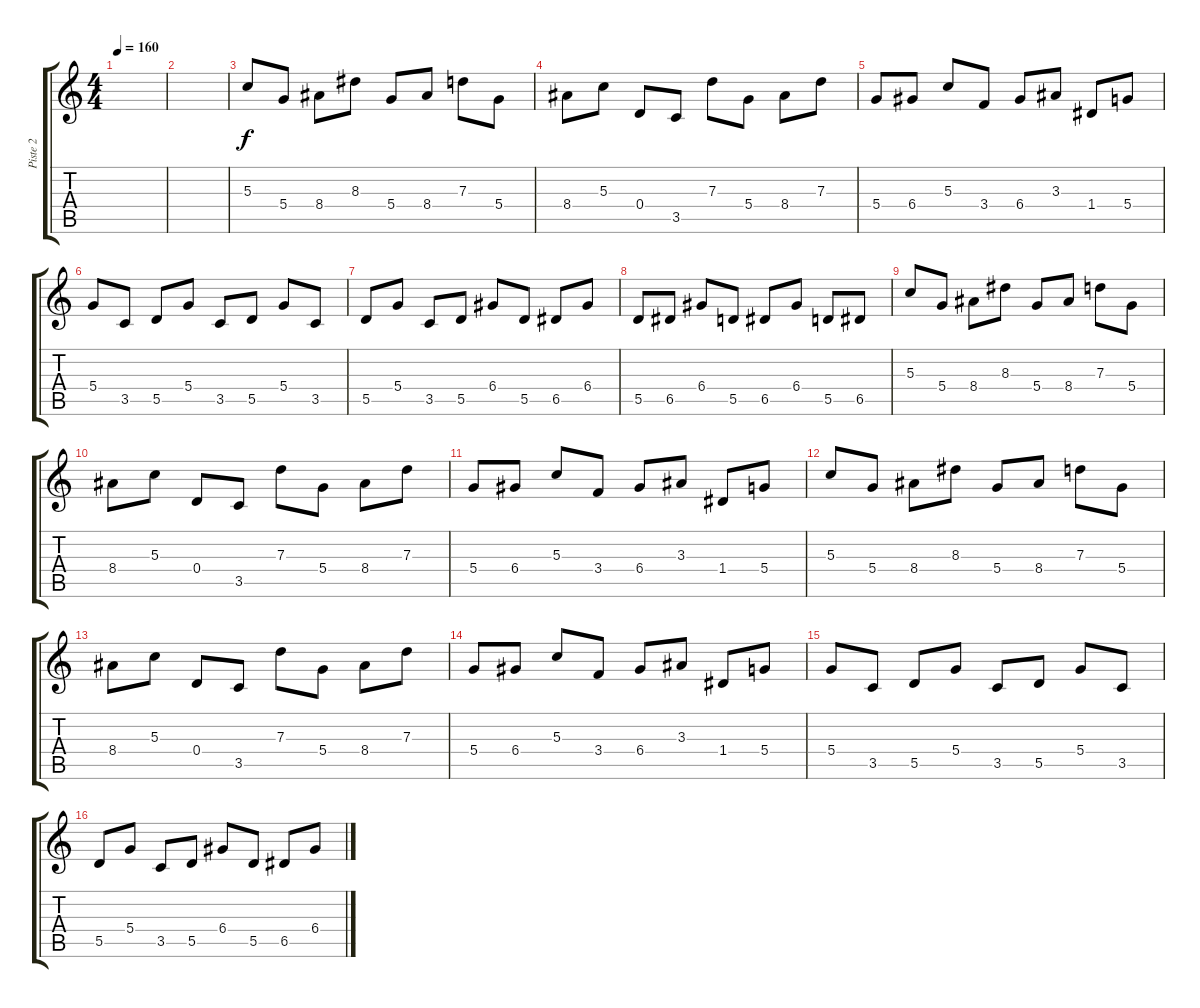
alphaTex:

\track ("Piste 2" "Piste 2") {instrument overdrivenguitar}
\staff {score tabs}
\tuning (E4 B3 G3 D3 A2 E2) {hide}
\ts (4 4)
\tempo 160
\clef g2
\ks c
|
|
5.3.8 5.4.8 8.4.8 8.3.8 5.4.8 8.4.8 7.3.8 5.4.8 |
8.4.8 5.3.8 0.4.8 3.5.8 7.3.8 5.4.8 8.4.8 7.3.8 |
5.4.8 6.4.8 5.3.8 3.4.8 6.4.8 3.3.8 1.4.8 5.4.8 |
5.4.8 3.5.8 5.5.8 5.4.8 3.5.8 5.5.8 5.4.8 3.5.8 |
5.5.8 5.4.8 3.5.8 5.5.8 6.4.8 5.5.8 6.5.8 6.4.8 |
5.5.8 6.5.8 6.4.8 5.5.8 6.5.8 6.4.8 5.5.8 6.5.8 |
5.3.8 5.4.8 8.4.8 8.3.8 5.4.8 8.4.8 7.3.8 5.4.8 |
8.4.8 5.3.8 0.4.8 3.5.8 7.3.8 5.4.8 8.4.8 7.3.8 |
5.4.8 6.4.8 5.3.8 3.4.8 6.4.8 3.3.8 1.4.8 5.4.8 |
5.3.8 5.4.8 8.4.8 8.3.8 5.4.8 8.4.8 7.3.8 5.4.8 |
8.4.8 5.3.8 0.4.8 3.5.8 7.3.8 5.4.8 8.4.8 7.3.8 |
5.4.8 6.4.8 5.3.8 3.4.8 6.4.8 3.3.8 1.4.8 5.4.8 |
5.4.8 3.5.8 5.5.8 5.4.8 3.5.8 5.5.8 5.4.8 3.5.8 |
5.5.8 5.4.8 3.5.8 5.5.8 6.4.8 5.5.8 6.5.8 6.4.8
